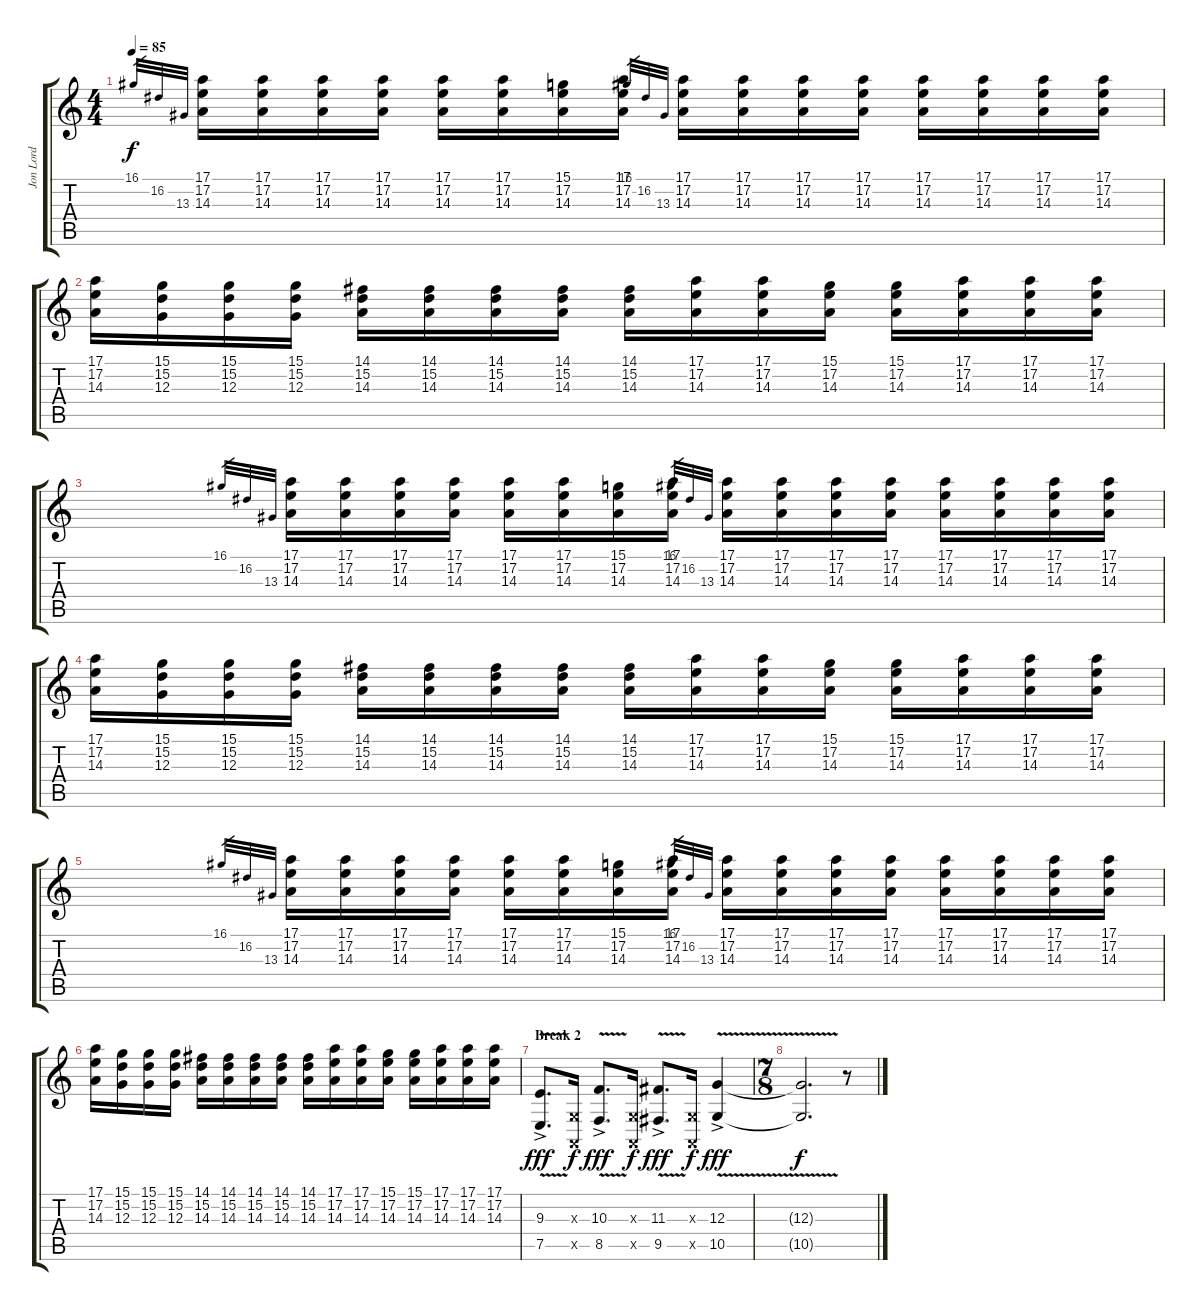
\track ("Jon Lord" "Jon Lord") {instrument drawbarorgan}
\staff {score tabs}
\tuning (E4 B3 G3 D3 A2 E2) {hide}
\ts (4 4)
\tempo 85
\clef g2
\ks c
16.1.32{gr dy f} 16.2.32{gr} 13.3.32{gr} (17.1 17.2 14.3).16 (17.1 17.2 14.3).16 (17.1 17.2 14.3).16 (17.1 17.2 14.3).16 (17.1 17.2 14.3).16 (17.1 17.2 14.3).16 (15.1 17.2 14.3).16 (17.1 17.2 14.3).16 16.1.32{gr} 16.2.32{gr} 13.3.32{gr} (17.1 17.2 14.3).16 (17.1 17.2 14.3).16 (17.1 17.2 14.3).16 (17.1 17.2 14.3).16 (17.1 17.2 14.3).16 (17.1 17.2 14.3).16 (17.1 17.2 14.3).16 (17.1 17.2 14.3).16 |
(17.1 17.2 14.3).16 (15.1 15.2 12.3).16 (15.1 15.2 12.3).16 (15.1 15.2 12.3).16 (14.1 15.2 14.3).16 (14.1 15.2 14.3).16 (14.1 15.2 14.3).16 (14.1 15.2 14.3).16 (14.1 15.2 14.3).16 (17.1 17.2 14.3).16 (17.1 17.2 14.3).16 (15.1 17.2 14.3).16 (15.1 17.2 14.3).16 (17.1 17.2 14.3).16 (17.1 17.2 14.3).16 (17.1 17.2 14.3).16 |
16.1.32{gr} 16.2.32{gr} 13.3.32{gr} (17.1 17.2 14.3).16 (17.1 17.2 14.3).16 (17.1 17.2 14.3).16 (17.1 17.2 14.3).16 (17.1 17.2 14.3).16 (17.1 17.2 14.3).16 (15.1 17.2 14.3).16 (17.1 17.2 14.3).16 16.1.32{gr} 16.2.32{gr} 13.3.32{gr} (17.1 17.2 14.3).16 (17.1 17.2 14.3).16 (17.1 17.2 14.3).16 (17.1 17.2 14.3).16 (17.1 17.2 14.3).16 (17.1 17.2 14.3).16 (17.1 17.2 14.3).16 (17.1 17.2 14.3).16 |
(17.1 17.2 14.3).16 (15.1 15.2 12.3).16 (15.1 15.2 12.3).16 (15.1 15.2 12.3).16 (14.1 15.2 14.3).16 (14.1 15.2 14.3).16 (14.1 15.2 14.3).16 (14.1 15.2 14.3).16 (14.1 15.2 14.3).16 (17.1 17.2 14.3).16 (17.1 17.2 14.3).16 (15.1 17.2 14.3).16 (15.1 17.2 14.3).16 (17.1 17.2 14.3).16 (17.1 17.2 14.3).16 (17.1 17.2 14.3).16 |
16.1.32{gr} 16.2.32{gr} 13.3.32{gr} (17.1 17.2 14.3).16 (17.1 17.2 14.3).16 (17.1 17.2 14.3).16 (17.1 17.2 14.3).16 (17.1 17.2 14.3).16 (17.1 17.2 14.3).16 (15.1 17.2 14.3).16 (17.1 17.2 14.3).16 16.1.32{gr} 16.2.32{gr} 13.3.32{gr} (17.1 17.2 14.3).16 (17.1 17.2 14.3).16 (17.1 17.2 14.3).16 (17.1 17.2 14.3).16 (17.1 17.2 14.3).16 (17.1 17.2 14.3).16 (17.1 17.2 14.3).16 (17.1 17.2 14.3).16 |
(17.1 17.2 14.3).16 (15.1 15.2 12.3).16 (15.1 15.2 12.3).16 (15.1 15.2 12.3).16 (14.1 15.2 14.3).16 (14.1 15.2 14.3).16 (14.1 15.2 14.3).16 (14.1 15.2 14.3).16 (14.1 15.2 14.3).16 (17.1 17.2 14.3).16 (17.1 17.2 14.3).16 (15.1 17.2 14.3).16 (15.1 17.2 14.3).16 (17.1 17.2 14.3).16 (17.1 17.2 14.3).16 (17.1 17.2 14.3).16 |
\section ("" "Break 2")
(9.3{v ac} 7.5{v ac}).8{d dy fff instrument drawbarorgan} (0.3{x} 0.5{x}).16{dy f} (10.3{v ac} 8.5{v ac}).8{d dy fff} (0.3{x} 0.5{x}).16{dy f} (11.3{v ac} 9.5{v ac}).8{d dy fff} (0.3{x} 0.5{x}).16{dy f} (12.3{v ac} 10.5{v ac}).4{dy fff} |
\ts (7 8)
(12.3{t} 10.5{t}).2{d dy f} r.8
